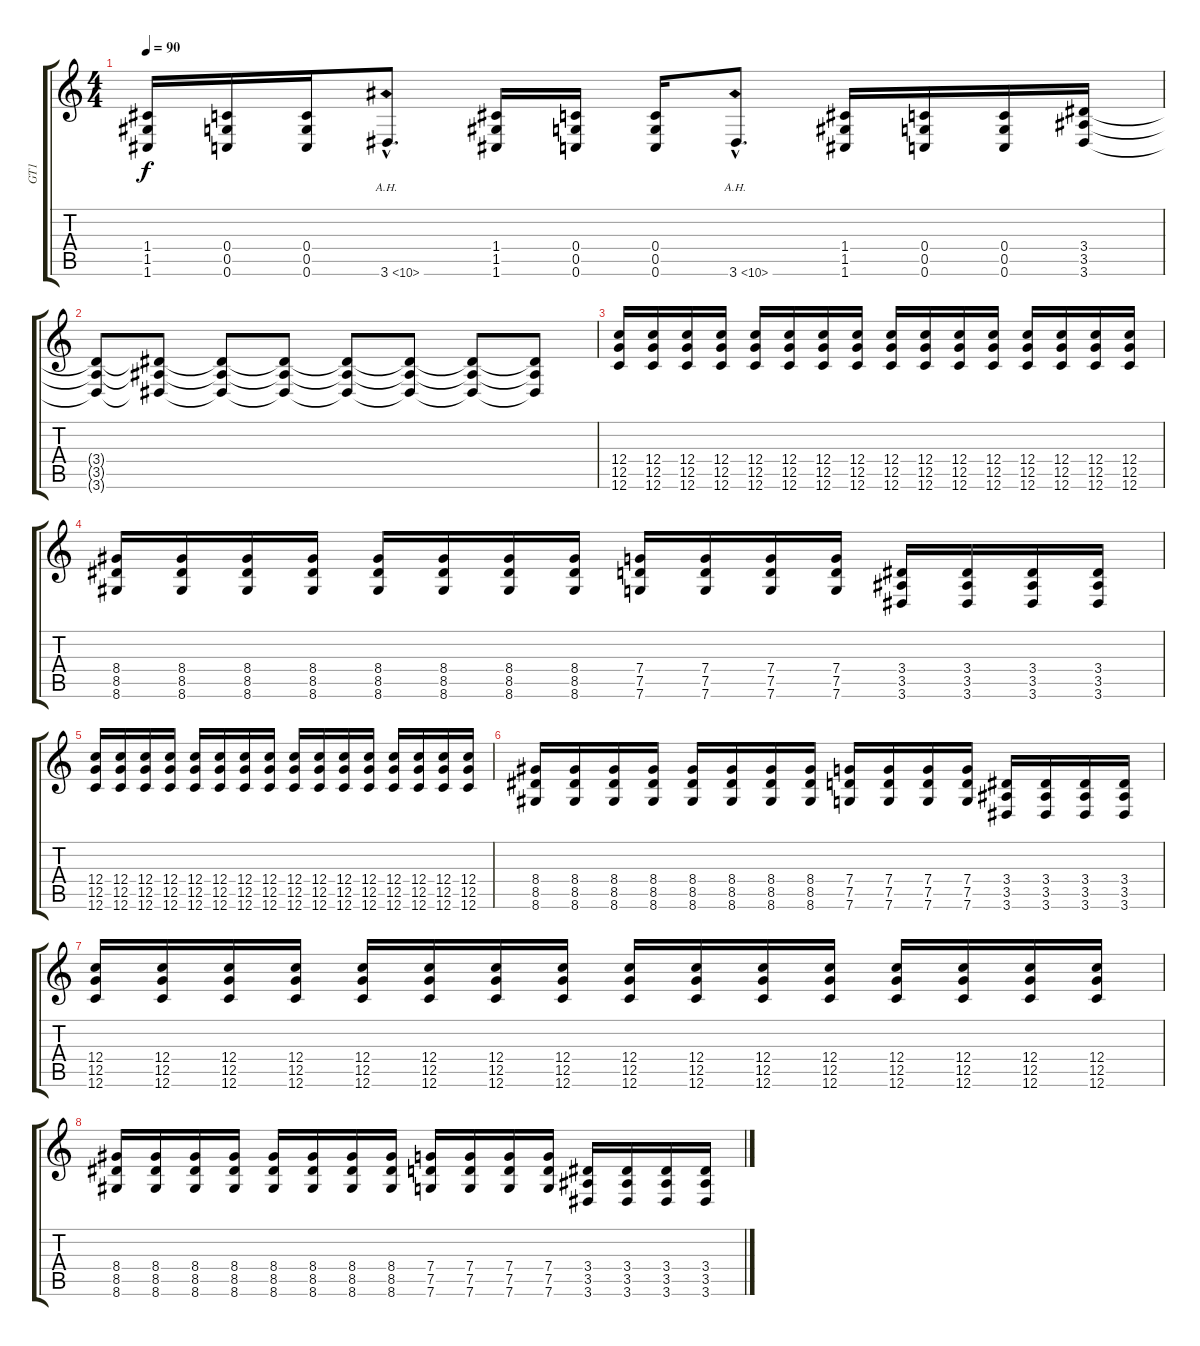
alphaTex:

\track ("GT1" "GT1") {instrument distortionguitar}
\staff {score tabs}
\tuning (D4 A3 F3 C3 G2 C2) {hide}
\ts (4 4)
\tempo 90
\clef g2
\ks c
(1.4 1.5 1.6).16{dy f} (0.4 0.5 0.6).16 (0.4 0.5 0.6).16 3.6{ah 7 hac}.8{d} (1.4 1.5 1.6).16 (0.4 0.5 0.6).16 (0.4 0.5 0.6).16 3.6{ah 7 hac}.8{d} (1.4 1.5 1.6).16 (0.4 0.5 0.6).16 (0.4 0.5 0.6).16 (3.4 3.5 3.6).16 |
(3.4{t} 3.5{t} 3.6{t}).8 (3.4{t} 3.5{t} 3.6{t}).8 (3.4{t} 3.5{t} 3.6{t}).8 (3.4{t} 3.5{t} 3.6{t}).8 (3.4{t} 3.5{t} 3.6{t}).8 (3.4{t} 3.5{t} 3.6{t}).8 (3.4{t} 3.5{t} 3.6{t}).8 (3.4{t} 3.5{t} 3.6{t}).8 |
(12.4 12.5 12.6).16 (12.4 12.5 12.6).16 (12.4 12.5 12.6).16 (12.4 12.5 12.6).16 (12.4 12.5 12.6).16 (12.4 12.5 12.6).16 (12.4 12.5 12.6).16 (12.4 12.5 12.6).16 (12.4 12.5 12.6).16 (12.4 12.5 12.6).16 (12.4 12.5 12.6).16 (12.4 12.5 12.6).16 (12.4 12.5 12.6).16 (12.4 12.5 12.6).16 (12.4 12.5 12.6).16 (12.4 12.5 12.6).16 |
(8.4 8.5 8.6).16 (8.4 8.5 8.6).16 (8.4 8.5 8.6).16 (8.4 8.5 8.6).16 (8.4 8.5 8.6).16 (8.4 8.5 8.6).16 (8.4 8.5 8.6).16 (8.4 8.5 8.6).16 (7.4 7.5 7.6).16 (7.4 7.5 7.6).16 (7.4 7.5 7.6).16 (7.4 7.5 7.6).16 (3.4 3.5 3.6).16 (3.4 3.5 3.6).16 (3.4 3.5 3.6).16 (3.4 3.5 3.6).16 |
(12.4 12.5 12.6).16 (12.4 12.5 12.6).16 (12.4 12.5 12.6).16 (12.4 12.5 12.6).16 (12.4 12.5 12.6).16 (12.4 12.5 12.6).16 (12.4 12.5 12.6).16 (12.4 12.5 12.6).16 (12.4 12.5 12.6).16 (12.4 12.5 12.6).16 (12.4 12.5 12.6).16 (12.4 12.5 12.6).16 (12.4 12.5 12.6).16 (12.4 12.5 12.6).16 (12.4 12.5 12.6).16 (12.4 12.5 12.6).16 |
(8.4 8.5 8.6).16 (8.4 8.5 8.6).16 (8.4 8.5 8.6).16 (8.4 8.5 8.6).16 (8.4 8.5 8.6).16 (8.4 8.5 8.6).16 (8.4 8.5 8.6).16 (8.4 8.5 8.6).16 (7.4 7.5 7.6).16 (7.4 7.5 7.6).16 (7.4 7.5 7.6).16 (7.4 7.5 7.6).16 (3.4 3.5 3.6).16 (3.4 3.5 3.6).16 (3.4 3.5 3.6).16 (3.4 3.5 3.6).16 |
(12.4 12.5 12.6).16 (12.4 12.5 12.6).16 (12.4 12.5 12.6).16 (12.4 12.5 12.6).16 (12.4 12.5 12.6).16 (12.4 12.5 12.6).16 (12.4 12.5 12.6).16 (12.4 12.5 12.6).16 (12.4 12.5 12.6).16 (12.4 12.5 12.6).16 (12.4 12.5 12.6).16 (12.4 12.5 12.6).16 (12.4 12.5 12.6).16 (12.4 12.5 12.6).16 (12.4 12.5 12.6).16 (12.4 12.5 12.6).16 |
(8.4 8.5 8.6).16 (8.4 8.5 8.6).16 (8.4 8.5 8.6).16 (8.4 8.5 8.6).16 (8.4 8.5 8.6).16 (8.4 8.5 8.6).16 (8.4 8.5 8.6).16 (8.4 8.5 8.6).16 (7.4 7.5 7.6).16 (7.4 7.5 7.6).16 (7.4 7.5 7.6).16 (7.4 7.5 7.6).16 (3.4 3.5 3.6).16 (3.4 3.5 3.6).16 (3.4 3.5 3.6).16 (3.4 3.5 3.6).16
